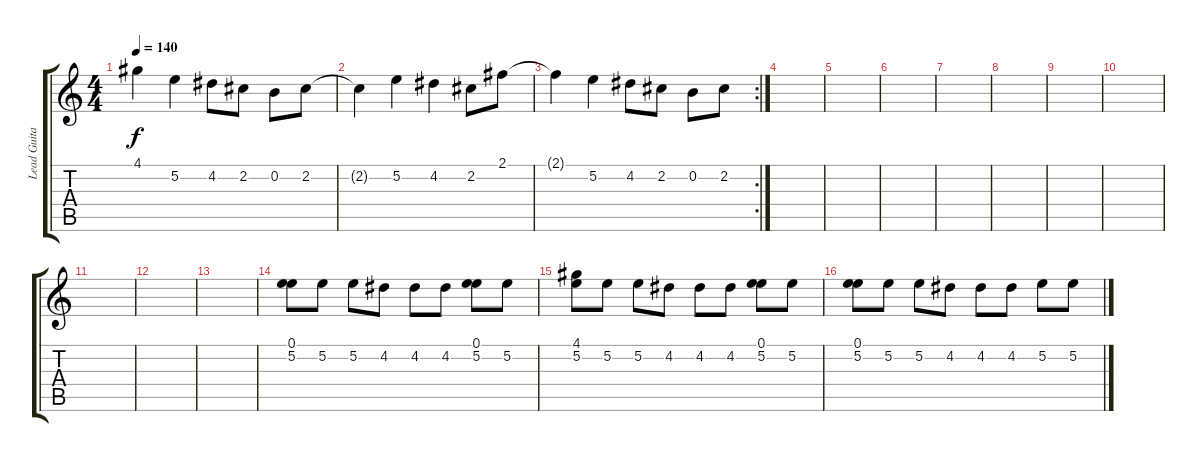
\track ("Lead Guitar" "Lead Guita") {instrument electricguitarclean}
\staff {score tabs}
\tuning (E4 B3 G3 D3 A2 E2) {hide}
\ts (4 4)
\tempo 140
\clef g2
\ks c
4.1{t}.4{dy f} 5.2.4 4.2.8 2.2.8 0.2.8 2.2.8 |
2.2{t}.4 5.2.4 4.2.4 2.2.8 2.1.8 |
\rc 2
2.1{t}.4 5.2.4 4.2.8 2.2.8 0.2.8 2.2.8 |
|
|
|
|
|
|
|
|
|
|
(0.1 5.2).8 5.2.8 5.2.8 4.2.8 4.2.8 4.2.8 (0.1 5.2).8 5.2.8 |
(4.1 5.2).8 5.2.8 5.2.8 4.2.8 4.2.8 4.2.8 (0.1 5.2).8 5.2.8 |
(0.1 5.2).8 5.2.8 5.2.8 4.2.8 4.2.8 4.2.8 5.2.8 5.2.8
